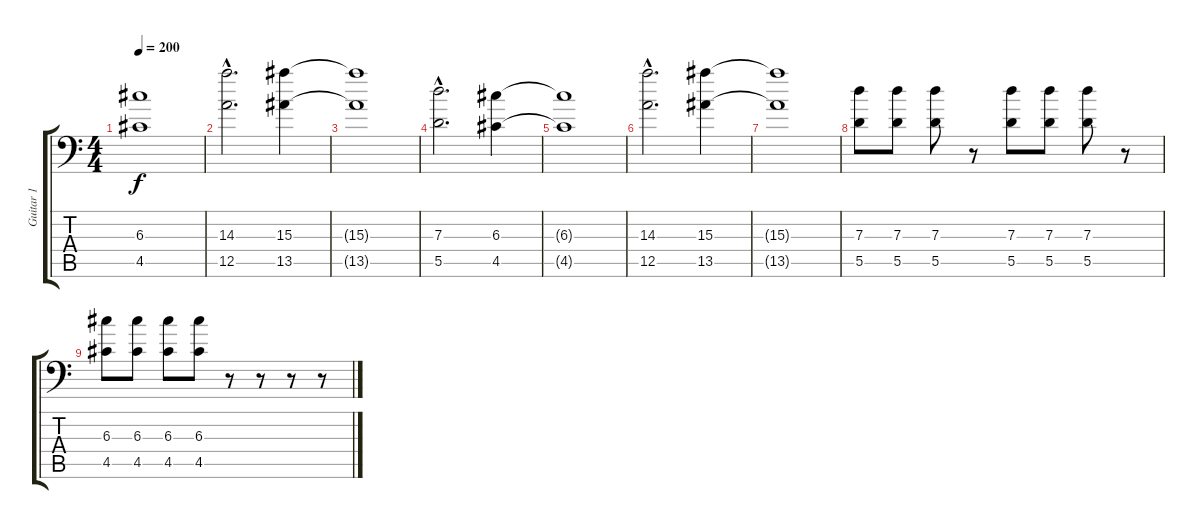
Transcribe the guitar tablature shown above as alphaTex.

\track ("Guitar 1" "Guitar 1") {instrument distortionguitar}
\staff {score tabs}
\tuning (E4 B3 G3 D3 A2 A1) {hide}
\ts (4 4)
\tempo 200
\clef f4
\ks c
(6.3{t} 4.5{t}).1{dy f} |
(14.3{hac} 12.5{hac}).2{d} (15.3 13.5).4 |
(15.3{t} 13.5{t}).1 |
(7.3{hac} 5.5{hac}).2{d} (6.3 4.5).4 |
(6.3{t} 4.5{t}).1 |
(14.3{hac} 12.5{hac}).2{d} (15.3 13.5).4 |
(15.3{t} 13.5{t}).1 |
(7.3 5.5).8 (7.3 5.5).8 (7.3 5.5).8 r.8 (7.3 5.5).8 (7.3 5.5).8 (7.3 5.5).8 r.8 |
(6.3 4.5).8 (6.3 4.5).8 (6.3 4.5).8 (6.3 4.5).8 r.8 r.8 r.8 r.8
